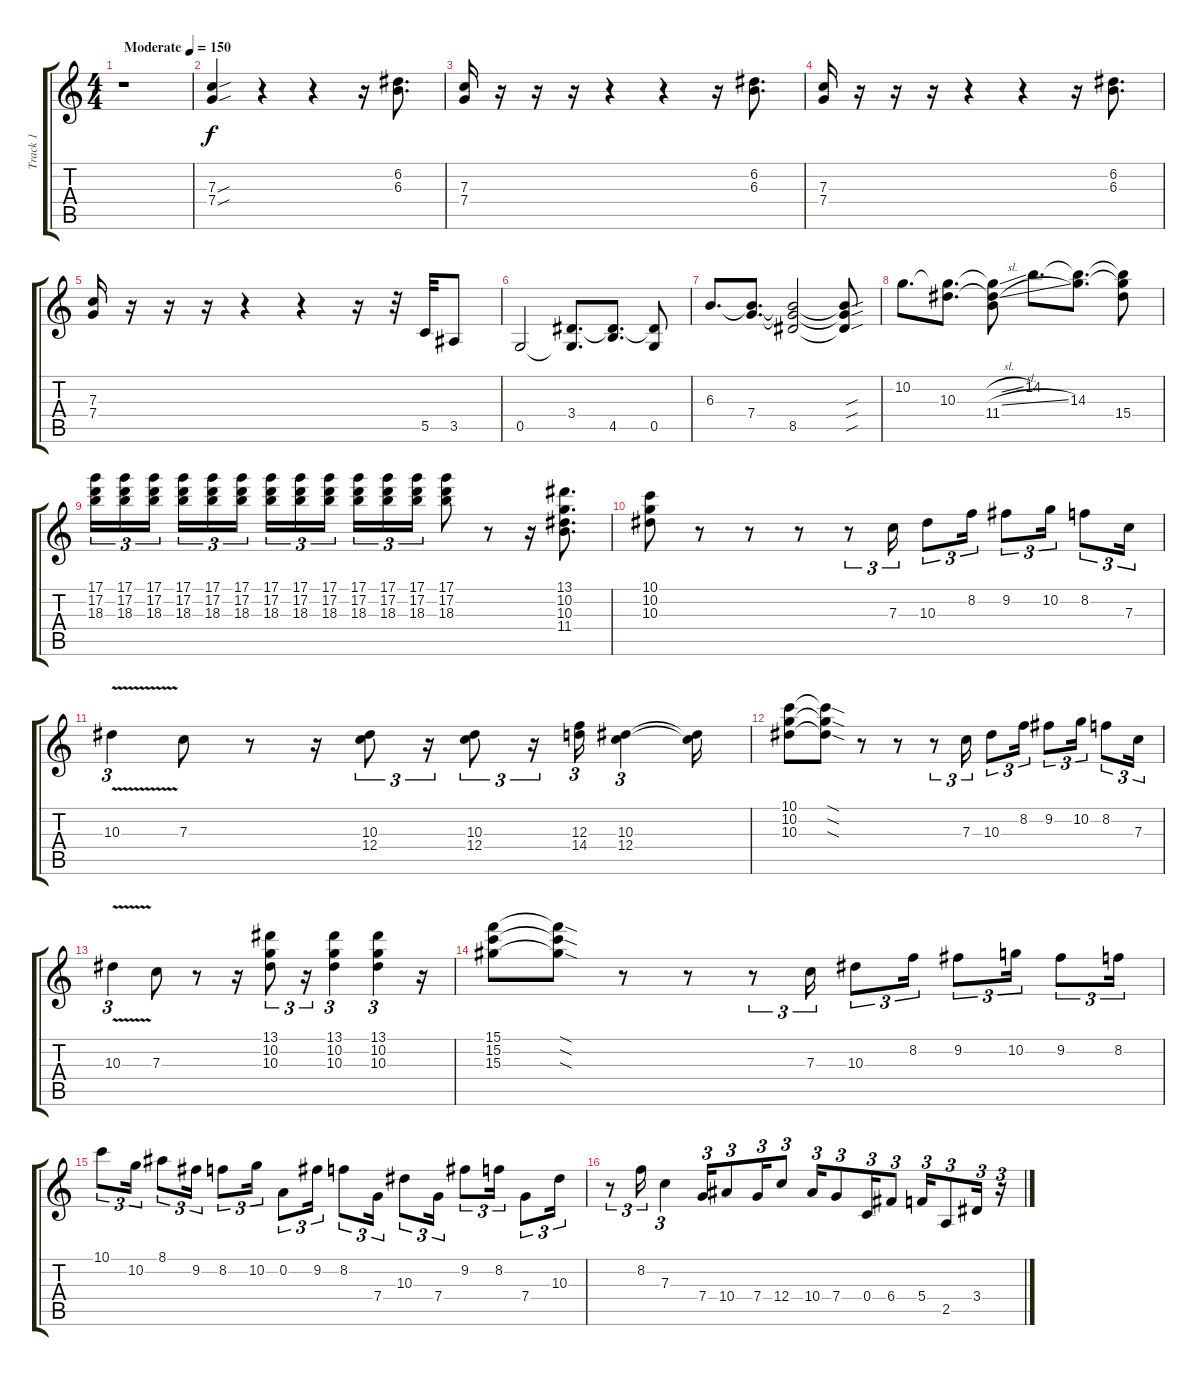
\track ("Track 1" "Track 1") {instrument overdrivenguitar}
\staff {score tabs}
\tuning (D4 A3 F3 C3 G2 C2) {hide}
\ts (4 4)
\tempo (150 "Moderate")
\clef g2
\ks c
r.1{dy f instrument overdrivenguitar} |
(7.3{sou} 7.4{sou}).4 r.4 r.4 r.16 (6.2 6.3).8{d} |
(7.3 7.4).16 r.16 r.16 r.16 r.4 r.4 r.16 (6.2 6.3).8{d} |
(7.3 7.4).16 r.16 r.16 r.16 r.4 r.4 r.16 (6.2 6.3).8{d} |
(7.3 7.4).16 r.16 r.16 r.16 r.4 r.4 r.16 r.32 5.5.32 3.5.8 |
0.5.2 (3.4 0.5{t}).8{d} (3.4{t} 4.5).8{d} (3.4{t} 0.5).8 |
6.3.8{d} (6.3{t} 7.4).8{d} (6.3{t} 7.4{t} 8.5).2 (6.3{sou t} 7.4{sou t} 8.5{sou t}).8 |
10.2.8{d} (10.2{t} 10.3).8{d} (10.2{sl t} 10.3{sl t} 11.4).8 14.2.8{d} (14.2{t} 14.3).8{d} (14.2{t} 14.3{t} 15.4).8 |
(17.1 17.2 18.3).16{tu (3 2)} (17.1 17.2 18.3).16{tu (3 2)} (17.1 17.2 18.3).16{tu (3 2) beam splitsecondary} (17.1 17.2 18.3).16{tu (3 2)} (17.1 17.2 18.3).16{tu (3 2)} (17.1 17.2 18.3).16{tu (3 2)} (17.1 17.2 18.3).16{tu (3 2)} (17.1 17.2 18.3).16{tu (3 2)} (17.1 17.2 18.3).16{tu (3 2) beam splitsecondary} (17.1 17.2 18.3).16{tu (3 2)} (17.1 17.2 18.3).16{tu (3 2)} (17.1 17.2 18.3).16{tu (3 2)} (17.1 17.2 18.3).8 r.8 r.16 (13.1 10.2 10.3 11.4).8{d} |
(10.1 10.2 10.3).8 r.8 r.8 r.8 r.8{tu (3 2)} 7.3.16{tu (3 2)} 10.3.8{tu (3 2)} 8.2.16{tu (3 2)} 9.2.8{tu (3 2)} 10.2.16{tu (3 2)} 8.2.8{tu (3 2)} 7.3.16{tu (3 2)} |
10.3{v}.4{tu (3 2)} 7.3.8 r.8 r.16 (10.3 12.4).8{tu (3 2)} r.16{tu (3 2)} (10.3 12.4).8{tu (3 2)} r.16{tu (3 2)} (12.3 14.4).16{tu (3 2)} (10.3 12.4).4{tu (3 2)} (10.3{t} 12.4{t}).16 |
(10.1 10.2 10.3).8 (10.1{sod t} 10.2{sod t} 10.3{sod t}).8 r.8 r.8 r.8{tu (3 2)} 7.3.16{tu (3 2)} 10.3.8{tu (3 2)} 8.2.16{tu (3 2)} 9.2.8{tu (3 2)} 10.2.16{tu (3 2)} 8.2.8{tu (3 2)} 7.3.16{tu (3 2)} |
10.3{v}.4{tu (3 2)} 7.3.8 r.8 r.16 (13.1 10.2 10.3).8{tu (3 2)} r.16{tu (3 2)} (13.1 10.2 10.3).4{tu (3 2)} (13.1 10.2 10.3).4{tu (3 2)} r.16 |
(15.1 15.2 15.3).8 (15.1{sod t} 15.2{sod t} 15.3{sod t}).8 r.8 r.8 r.8{tu (3 2)} 7.3.16{tu (3 2)} 10.3.8{tu (3 2)} 8.2.16{tu (3 2)} 9.2.8{tu (3 2)} 10.2.16{tu (3 2)} 9.2.8{tu (3 2)} 8.2.16{tu (3 2)} |
10.1.8{tu (3 2)} 10.2.16{tu (3 2)} 8.1.8{tu (3 2)} 9.2.16{tu (3 2)} 8.2.8{tu (3 2)} 10.2.16{tu (3 2)} 0.2.8{tu (3 2)} 9.2.16{tu (3 2)} 8.2.8{tu (3 2)} 7.4.16{tu (3 2)} 10.3.8{tu (3 2)} 7.4.16{tu (3 2)} 9.2.8{tu (3 2)} 8.2.16{tu (3 2)} 7.4.8{tu (3 2)} 10.3.16{tu (3 2)} |
r.8{tu (3 2)} 8.2.16{tu (3 2)} 7.3.4{tu (3 2)} 7.4.16{tu (3 2)} 10.4.8{tu (3 2)} 7.4.16{tu (3 2)} 12.4.8{tu (3 2)} 10.4.16{tu (3 2)} 7.4.8{tu (3 2)} 0.4.16{tu (3 2)} 6.4.8{tu (3 2)} 5.4.16{tu (3 2)} 2.5.8{tu (3 2)} 3.4.16{tu (3 2)} r.16{tu (3 2)}
